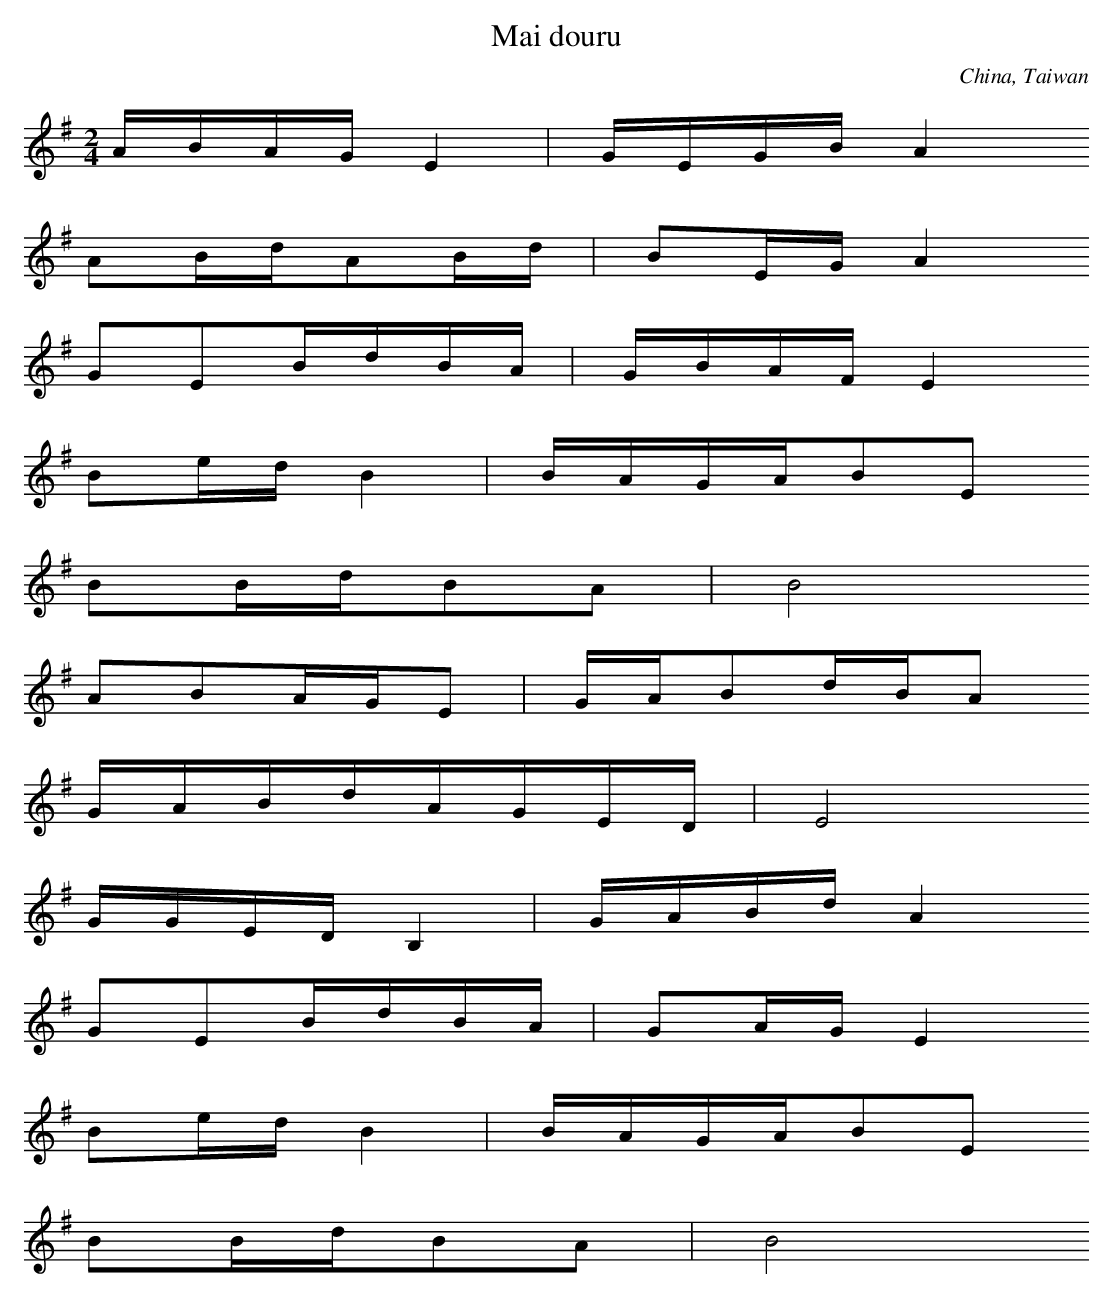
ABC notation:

X:1
T: Mai douru
O: China, Taiwan
M: 2/4
L: 1/16
K: G
ABAGE4 | GEGBA4
A2BdA2Bd | B2EGA4
G2E2BdBA | GBAFE4
B2edB4 | BAGAB2E2
B2BdB2A2 | B8
A2B2AGE2 | GAB2dBA2
GABdAGED | E8
GGEDB,4 | GABdA4
G2E2BdBA | G2AGE4
B2edB4 | BAGAB2E2
B2BdB2A2 | B8
